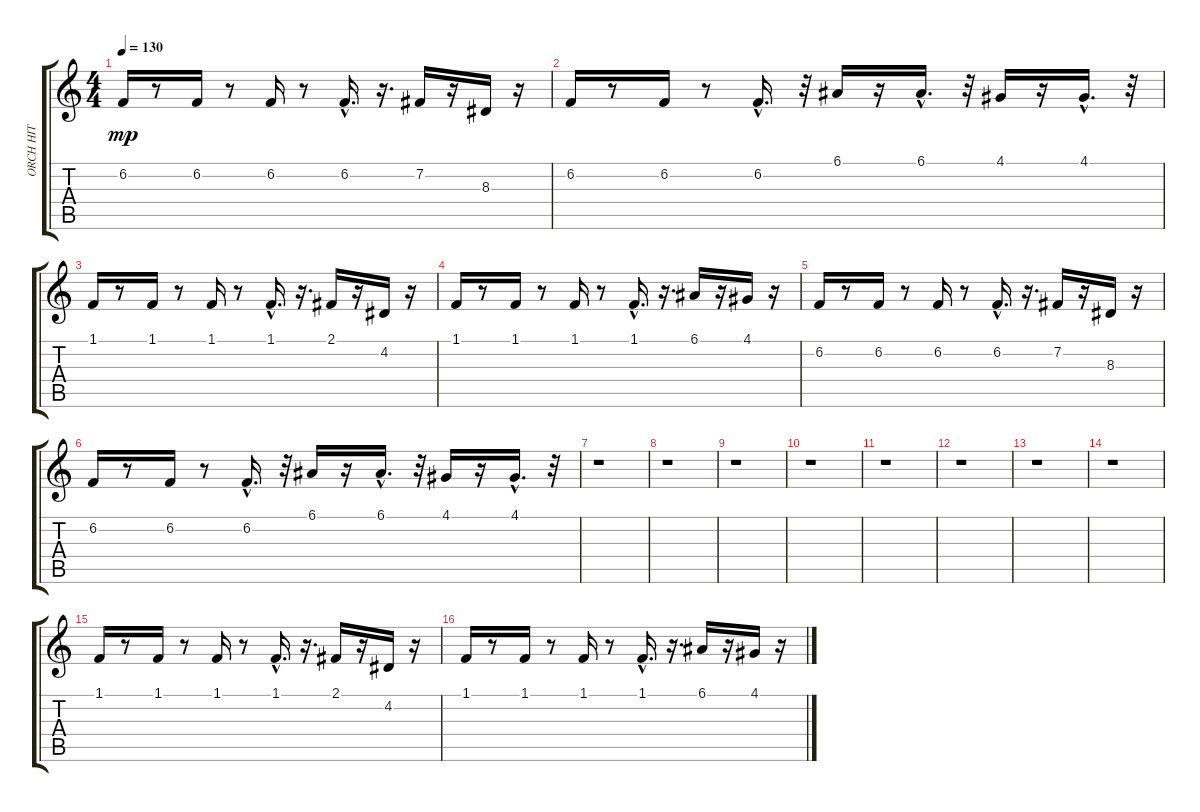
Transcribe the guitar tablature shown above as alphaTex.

\track ("ORCH HIT" "ORCH HIT") {instrument orchestrahit}
\staff {score tabs}
\tuning (E4 B3 G3 D3 A2 E2) {hide}
\ts (4 4)
\tempo 130
\clef g2
\ks c
6.2.16{dy mp} r.8 6.2.16 r.8 6.2.16 r.8 6.2{hac}.16{d} r.16{d} 7.2.16 r.16 8.3.16 r.16 |
6.2.16 r.8 6.2.16 r.8 6.2{hac}.16{d} r.32 6.1.16 r.16 6.1{hac}.16{d} r.32 4.1.16 r.16 4.1{hac}.16{d} r.32 |
1.1.16 r.8 1.1.16 r.8 1.1.16 r.8 1.1{hac}.16{d} r.16{d} 2.1.16 r.16 4.2.16 r.16 |
1.1.16 r.8 1.1.16 r.8 1.1.16 r.8 1.1{hac}.16{d} r.16{d} 6.1.16 r.16 4.1.16 r.16 |
6.2.16 r.8 6.2.16 r.8 6.2.16 r.8 6.2{hac}.16{d} r.16{d} 7.2.16 r.16 8.3.16 r.16 |
6.2.16 r.8 6.2.16 r.8 6.2{hac}.16{d} r.32 6.1.16 r.16 6.1{hac}.16{d} r.32 4.1.16 r.16 4.1{hac}.16{d} r.32 |
r.1 |
r.1 |
r.1 |
r.1 |
r.1 |
r.1 |
r.1 |
r.1 |
1.1.16 r.8 1.1.16 r.8 1.1.16 r.8 1.1{hac}.16{d} r.16{d} 2.1.16 r.16 4.2.16 r.16 |
1.1.16 r.8 1.1.16 r.8 1.1.16 r.8 1.1{hac}.16{d} r.16{d} 6.1.16 r.16 4.1.16 r.16
